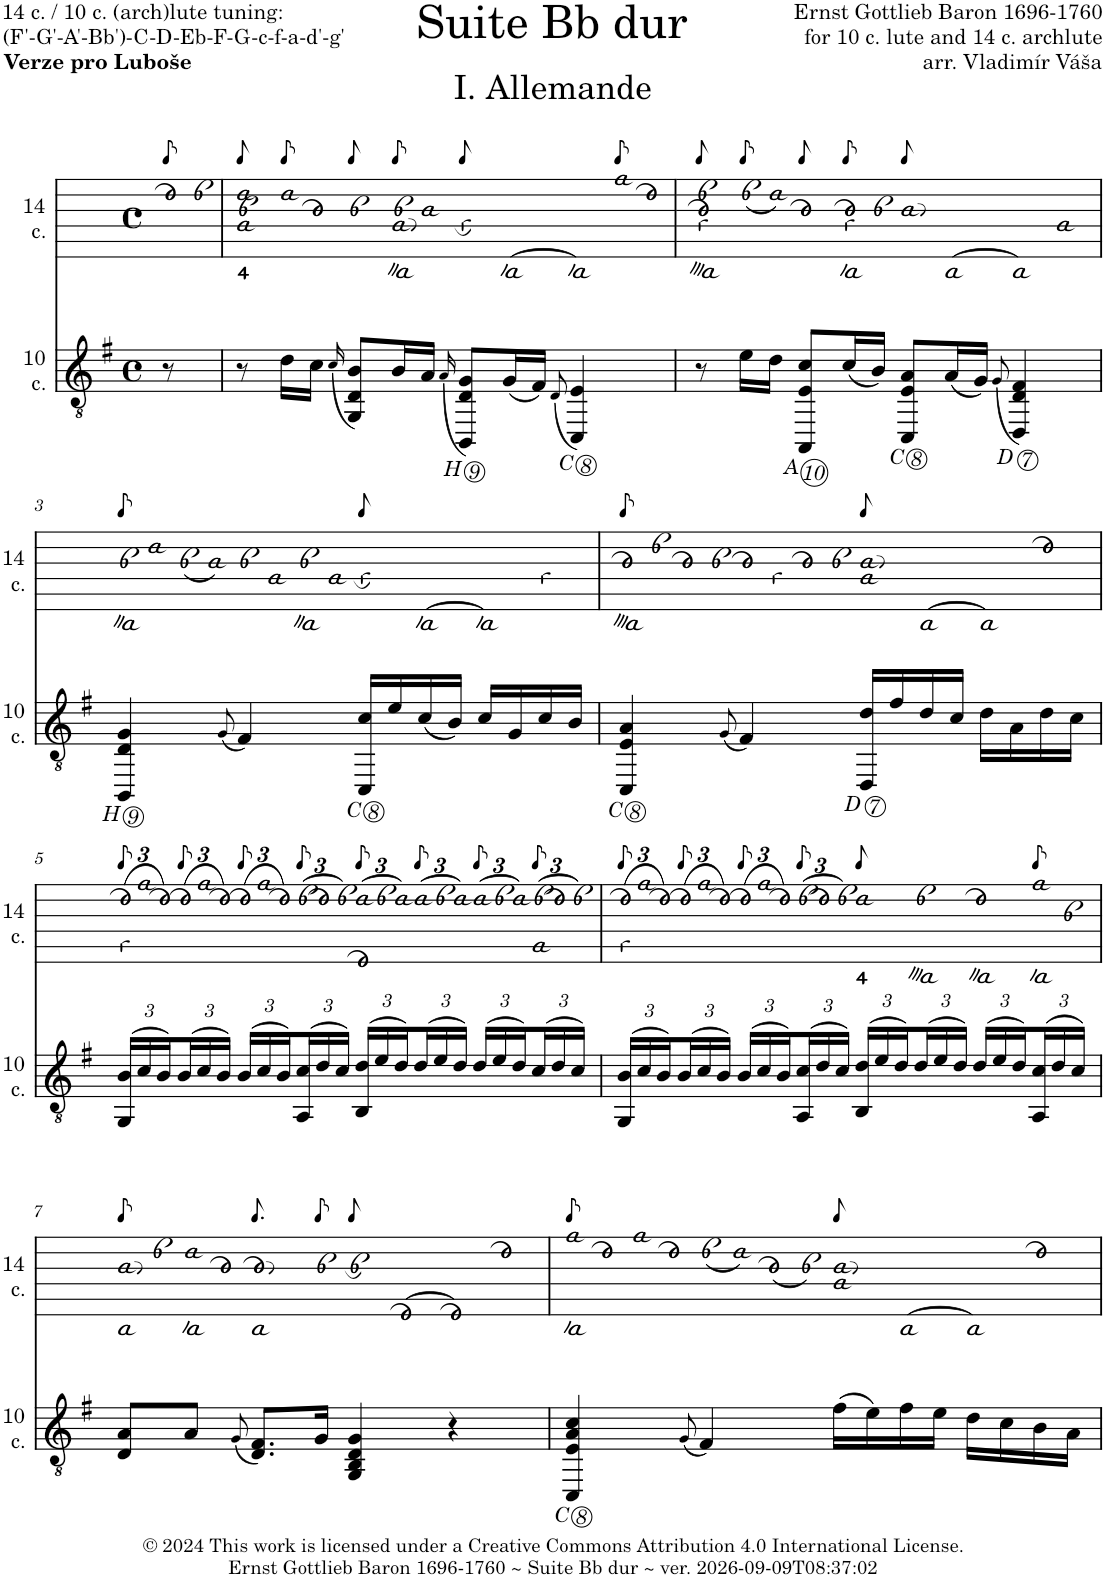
**kern	**kern
*part2	*part1
*staff2	*staff1
*I"10 c.	*I"14 c.
*I'10 c.	*I'14 c.
*	*stria6
*clefGv2	*
*k[f#]	*k[b-e-]
*M4/4	*M4/4
*met(c)	*met(c)
=	=
8r	16fLL
.	16e-JJ
=1	=1
8r	8BBB-\ 8F\ 8B-\ 8d\L
16d\LL	16dL
16c\JJ	16cJJ
(16qc/	.
8GG/ 8D/ 8B/L)	8B-L
16B/L	16DD\ 16F\ 16B-\L
16A/JJ	16AJJ
(16qA/	.
!LO:TX:b:i:t=H	!
!LO:TX:b:i:t=9	!
8BBB/ 8D/ 8G/L)	8GL
(<16G/L	[>8EE-J
16F#/JJ)	.
(8qD/	.
!LO:TX:b:i:t=C	!
!LO:TX:b:i:t=8	!
4CC/ 4E/)	8EE-L]
.	16gL
.	16fJJ
=2	=2
8r	8CC\ 8G\ 8c\ 8e-\L
16e\LL	(<16e-L
16d\JJ	16dJJ)
!LO:TX:b:i:t=10	!
!LO:TX:b:i:t=A	!
8AAA/ 8E/ 8c/L	8cL
(<16c/L	16EE-\ 16G\ 16c\L
16B/JJ)	16B-JJ
!LO:TX:b:i:t=8	!
!LO:TX:b:i:t=C	!
8CC/ 8E/ 8A/L	8AL
(<16A/L	[8FFJ
16G/JJ)	.
(8qG/	.
!LO:TX:b:i:t=D	!
!LO:TX:b:i:t=7	!
4DD/ 4D/ 4F#/)	8FFL]
.	8FJ
!!LO:LB:g=z
=3	=3
!LO:TX:b:i:t=H	!
!LO:TX:b:i:t=9	!
4BBB/ 4D/ 4G/	16DD\ 16B-\LL
.	16dJ
.	(<16B-L
.	16AJJ)
(8qG/	.
4F#/)	16B-LL
.	16FJ
.	16DD\ 16B-\L
.	16FJJ
!LO:TX:b:i:t=C	!
!LO:TX:b:i:t=8	!
16CC/ 16c/LL	8GL
16e/	.
(<16c/	[8EE-J
16B/JJ)	.
16c/LL	8EE-L]
16G/	.
16c/	8GJ
16B/JJ	.
=4	=4
!LO:TX:b:i:t=C	!
!LO:TX:b:i:t=8	!
4CC/ 4E/ 4A/	16CC\ 16c\LL
.	16e-J
.	16cL
.	16B-JJ
(8qG/	.
4F#/)	16cLL
.	16GJ
.	16cL
.	16B-JJ
!LO:TX:b:i:t=D	!
!LO:TX:b:i:t=7	!
16DD/ 16d/LL	8F\ 8A\L
16f#/	.
16d/	[8FFJ
16c/JJ	.
16d\LL	8FFL]
16A\	.
16d\	8fJ
16c\JJ	.
!!LO:LB:g=z
=5	=5
*Xbrackettup	*Xbrackettup
(>24GG/ 24B/LL	(24D\ 24f\LL
24c/	24g
24B/)	24fJ)
(>24B/	(24fL
24c/	24g
24B/JJ)	24fJJ)
(>24B/LL	(24fLL
24c/	24g
24B/)	24fJ)
(>24AA/ 24c/	(24e-L
24d/	24f
24c/JJ)	24e-JJ)
(>24BB/ 24d/LL	(24BB-\ 24d\LL
24e/	24e-
24d/)	24dJ)
(>24d/	(24dL
24e/	24e-
24d/JJ)	24dJJ)
(>24d/LL	(24dLL
24e/	24e-
24d/)	24dJ)
(>24c/	(24C\ 24e-\L
24d/	24f
24c/JJ)	24e-JJ)
=6	=6
(>24GG/ 24B/LL	(24D\ 24f\LL
24c/	24g
24B/)	24fJ)
(>24B/	(24fL
24c/	24g
24B/JJ)	24fJJ)
(>24B/LL	(24fLL
24c/	24g
24B/)	24fJ)
(>24AA/ 24c/	(24e-L
24d/	24f
24c/JJ)	24e-JJ)
(>24BB/ 24d/LL	8BBB-\ 8d\L
24e/	.
24d/)	.
(>24d/	8CC\ 8e-\J
24e/	.
24d/JJ)	.
(>24d/LL	8DD\ 8f\L
24e/	.
24d/)	.
(>24AA/ 24c/	16EE-\ 16g\L
24d/	.
.	16B-JJ
24c/JJ)	.
!!LO:LB:g=z
=7	=7
8D/ 8A/L	16FF\ 16A\LL
.	16e-J
8A/J	16EE-\ 16d\L
.	16cJJ
(8qG/	.
8.D/ 8.F#/L)	8.FF\ 8.c\L
16G/Jk	16B-Jk
4GG/ 4BB/ 4D/ 4G/	8B-L
.	[8BB-J
4r	8BB-L]
.	8fJ
=8	=8
!LO:TX:b:i:t=C	!
!LO:TX:b:i:t=8	!
4CC/ 4E/ 4A/ 4c/	16EE-\ 16g\LL
.	16fJ
.	16gL
.	16fJJ
(8qG/	.
4F#/)	(<16e-LL
.	16dJ)
.	(<16cL
.	16B-JJ)
(>16f#\LL	8F\ 8A\L
16e\)	.
16f#\	[>8FFJ
16e\JJ	.
16d\LL	8FFL]
16c\	.
16B\	8fJ
16A\JJ	.
=	=
*-	*-
